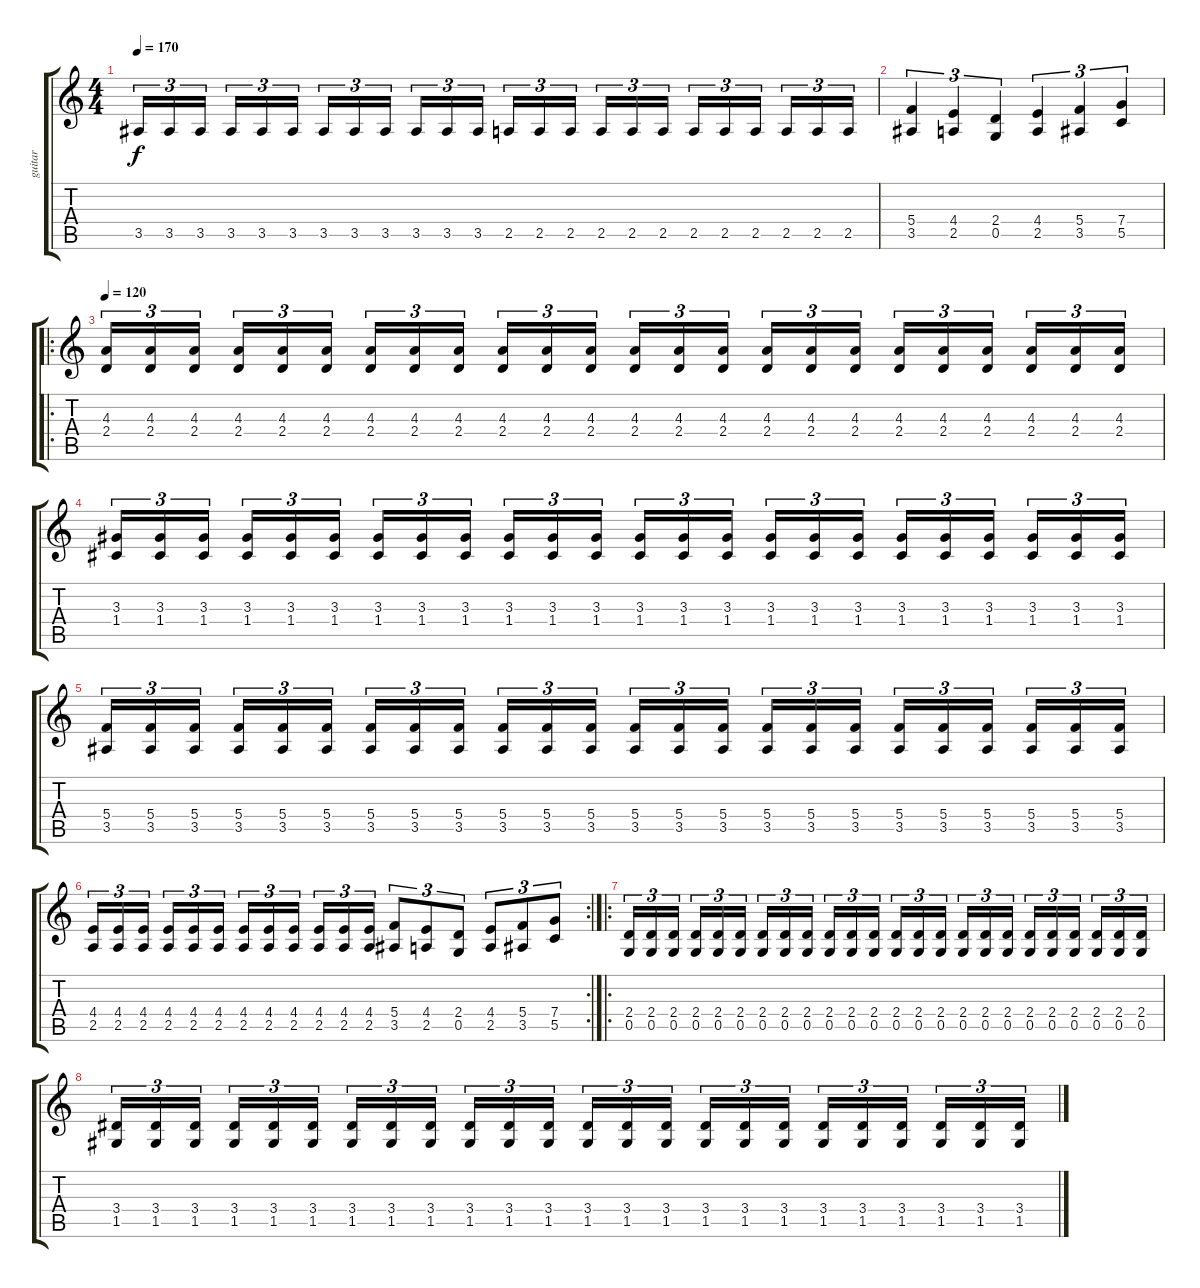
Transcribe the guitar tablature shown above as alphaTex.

\track ("guitar" "guitar") {instrument distortionguitar}
\staff {score tabs}
\tuning (D4 A3 F3 C3 G2 D2) {hide}
\ts (4 4)
\tempo 170
\clef g2
\ks c
3.5.16{tu (3 2) dy f} 3.5.16{tu (3 2)} 3.5.16{tu (3 2)} 3.5.16{tu (3 2)} 3.5.16{tu (3 2)} 3.5.16{tu (3 2)} 3.5.16{tu (3 2)} 3.5.16{tu (3 2)} 3.5.16{tu (3 2)} 3.5.16{tu (3 2)} 3.5.16{tu (3 2)} 3.5.16{tu (3 2)} 2.5.16{tu (3 2)} 2.5.16{tu (3 2)} 2.5.16{tu (3 2)} 2.5.16{tu (3 2)} 2.5.16{tu (3 2)} 2.5.16{tu (3 2)} 2.5.16{tu (3 2)} 2.5.16{tu (3 2)} 2.5.16{tu (3 2)} 2.5.16{tu (3 2)} 2.5.16{tu (3 2)} 2.5.16{tu (3 2)} |
(5.4 3.5).4{tu (3 2)} (4.4 2.5).4{tu (3 2)} (2.4 0.5).4{tu (3 2)} (4.4 2.5).4{tu (3 2)} (5.4 3.5).4{tu (3 2)} (7.4 5.5).4{tu (3 2)} |
\ro
\tempo 120
(4.3 2.4).16{tu (3 2)} (4.3 2.4).16{tu (3 2)} (4.3 2.4).16{tu (3 2)} (4.3 2.4).16{tu (3 2)} (4.3 2.4).16{tu (3 2)} (4.3 2.4).16{tu (3 2)} (4.3 2.4).16{tu (3 2)} (4.3 2.4).16{tu (3 2)} (4.3 2.4).16{tu (3 2)} (4.3 2.4).16{tu (3 2)} (4.3 2.4).16{tu (3 2)} (4.3 2.4).16{tu (3 2)} (4.3 2.4).16{tu (3 2)} (4.3 2.4).16{tu (3 2)} (4.3 2.4).16{tu (3 2)} (4.3 2.4).16{tu (3 2)} (4.3 2.4).16{tu (3 2)} (4.3 2.4).16{tu (3 2)} (4.3 2.4).16{tu (3 2)} (4.3 2.4).16{tu (3 2)} (4.3 2.4).16{tu (3 2)} (4.3 2.4).16{tu (3 2)} (4.3 2.4).16{tu (3 2)} (4.3 2.4).16{tu (3 2)} |
(3.3 1.4).16{tu (3 2)} (3.3 1.4).16{tu (3 2)} (3.3 1.4).16{tu (3 2)} (3.3 1.4).16{tu (3 2)} (3.3 1.4).16{tu (3 2)} (3.3 1.4).16{tu (3 2)} (3.3 1.4).16{tu (3 2)} (3.3 1.4).16{tu (3 2)} (3.3 1.4).16{tu (3 2)} (3.3 1.4).16{tu (3 2)} (3.3 1.4).16{tu (3 2)} (3.3 1.4).16{tu (3 2)} (3.3 1.4).16{tu (3 2)} (3.3 1.4).16{tu (3 2)} (3.3 1.4).16{tu (3 2)} (3.3 1.4).16{tu (3 2)} (3.3 1.4).16{tu (3 2)} (3.3 1.4).16{tu (3 2)} (3.3 1.4).16{tu (3 2)} (3.3 1.4).16{tu (3 2)} (3.3 1.4).16{tu (3 2)} (3.3 1.4).16{tu (3 2)} (3.3 1.4).16{tu (3 2)} (3.3 1.4).16{tu (3 2)} |
(5.4 3.5).16{tu (3 2)} (5.4 3.5).16{tu (3 2)} (5.4 3.5).16{tu (3 2)} (5.4 3.5).16{tu (3 2)} (5.4 3.5).16{tu (3 2)} (5.4 3.5).16{tu (3 2)} (5.4 3.5).16{tu (3 2)} (5.4 3.5).16{tu (3 2)} (5.4 3.5).16{tu (3 2)} (5.4 3.5).16{tu (3 2)} (5.4 3.5).16{tu (3 2)} (5.4 3.5).16{tu (3 2)} (5.4 3.5).16{tu (3 2)} (5.4 3.5).16{tu (3 2)} (5.4 3.5).16{tu (3 2)} (5.4 3.5).16{tu (3 2)} (5.4 3.5).16{tu (3 2)} (5.4 3.5).16{tu (3 2)} (5.4 3.5).16{tu (3 2)} (5.4 3.5).16{tu (3 2)} (5.4 3.5).16{tu (3 2)} (5.4 3.5).16{tu (3 2)} (5.4 3.5).16{tu (3 2)} (5.4 3.5).16{tu (3 2)} |
\rc 2
(4.4 2.5).16{tu (3 2)} (4.4 2.5).16{tu (3 2)} (4.4 2.5).16{tu (3 2)} (4.4 2.5).16{tu (3 2)} (4.4 2.5).16{tu (3 2)} (4.4 2.5).16{tu (3 2)} (4.4 2.5).16{tu (3 2)} (4.4 2.5).16{tu (3 2)} (4.4 2.5).16{tu (3 2)} (4.4 2.5).16{tu (3 2)} (4.4 2.5).16{tu (3 2)} (4.4 2.5).16{tu (3 2)} (5.4 3.5).8{tu (3 2)} (4.4 2.5).8{tu (3 2)} (2.4 0.5).8{tu (3 2)} (4.4 2.5).8{tu (3 2)} (5.4 3.5).8{tu (3 2)} (7.4 5.5).8{tu (3 2)} |
\ro
(2.4 0.5).16{tu (3 2)} (2.4 0.5).16{tu (3 2)} (2.4 0.5).16{tu (3 2)} (2.4 0.5).16{tu (3 2)} (2.4 0.5).16{tu (3 2)} (2.4 0.5).16{tu (3 2)} (2.4 0.5).16{tu (3 2)} (2.4 0.5).16{tu (3 2)} (2.4 0.5).16{tu (3 2)} (2.4 0.5).16{tu (3 2)} (2.4 0.5).16{tu (3 2)} (2.4 0.5).16{tu (3 2)} (2.4 0.5).16{tu (3 2)} (2.4 0.5).16{tu (3 2)} (2.4 0.5).16{tu (3 2)} (2.4 0.5).16{tu (3 2)} (2.4 0.5).16{tu (3 2)} (2.4 0.5).16{tu (3 2)} (2.4 0.5).16{tu (3 2)} (2.4 0.5).16{tu (3 2)} (2.4 0.5).16{tu (3 2)} (2.4 0.5).16{tu (3 2)} (2.4 0.5).16{tu (3 2)} (2.4 0.5).16{tu (3 2)} |
(3.4 1.5).16{tu (3 2)} (3.4 1.5).16{tu (3 2)} (3.4 1.5).16{tu (3 2)} (3.4 1.5).16{tu (3 2)} (3.4 1.5).16{tu (3 2)} (3.4 1.5).16{tu (3 2)} (3.4 1.5).16{tu (3 2)} (3.4 1.5).16{tu (3 2)} (3.4 1.5).16{tu (3 2)} (3.4 1.5).16{tu (3 2)} (3.4 1.5).16{tu (3 2)} (3.4 1.5).16{tu (3 2)} (3.4 1.5).16{tu (3 2)} (3.4 1.5).16{tu (3 2)} (3.4 1.5).16{tu (3 2)} (3.4 1.5).16{tu (3 2)} (3.4 1.5).16{tu (3 2)} (3.4 1.5).16{tu (3 2)} (3.4 1.5).16{tu (3 2)} (3.4 1.5).16{tu (3 2)} (3.4 1.5).16{tu (3 2)} (3.4 1.5).16{tu (3 2)} (3.4 1.5).16{tu (3 2)} (3.4 1.5).16{tu (3 2)}
